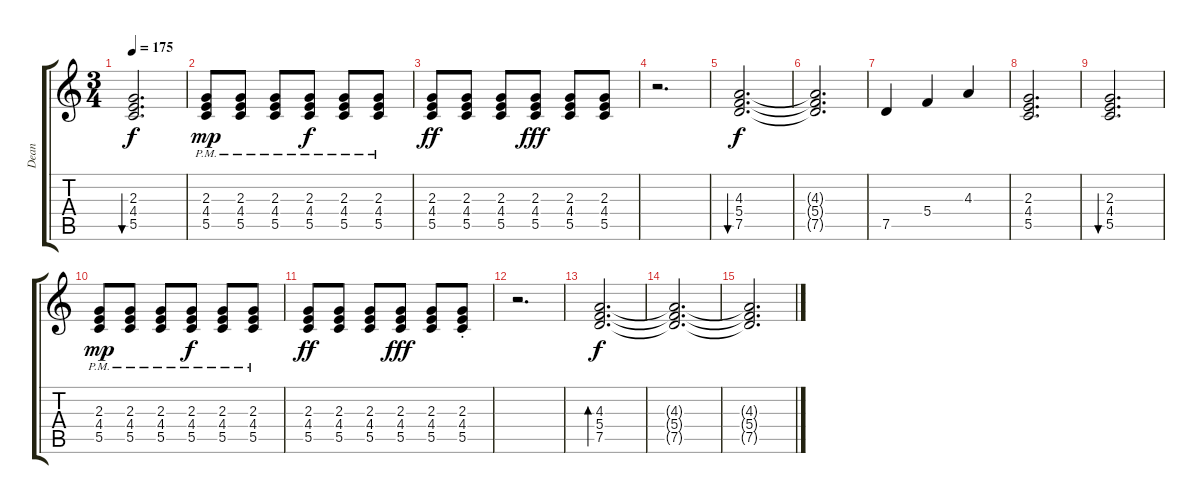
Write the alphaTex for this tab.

\track ("Dean" "Dean") {instrument distortionguitar}
\staff {score tabs}
\tuning (D4 A3 F3 C3 G2 D2) {hide}
\ts (3 4)
\tempo 175
\clef g2
\ks c
(2.3 4.4 5.5).2{d bu 480 dy f} |
(2.3{pm} 4.4{pm} 5.5{pm}).8{dy mp} (2.3{pm} 4.4{pm} 5.5{pm}).8 (2.3{pm} 4.4{pm} 5.5{pm}).8 (2.3{pm} 4.4{pm} 5.5{pm}).8{dy f} (2.3{pm} 4.4{pm} 5.5{pm}).8 (2.3{pm} 4.4{pm} 5.5{pm}).8 |
(2.3 4.4 5.5).8{dy ff} (2.3 4.4 5.5).8 (2.3 4.4 5.5).8 (2.3 4.4 5.5).8{dy fff} (2.3 4.4 5.5).8 (2.3 4.4 5.5).8 |
r.2{d} |
(4.3 5.4 7.5).2{d bu 480 dy f} |
(4.3{t} 5.4{t} 7.5{t}).2{d} |
7.5.4 5.4.4 4.3.4 |
(2.3 4.4 5.5).2{d} |
(2.3 4.4 5.5).2{d bu 480} |
(2.3{pm} 4.4{pm} 5.5{pm}).8{dy mp} (2.3{pm} 4.4{pm} 5.5{pm}).8 (2.3{pm} 4.4{pm} 5.5{pm}).8 (2.3{pm} 4.4{pm} 5.5{pm}).8{dy f} (2.3{pm} 4.4{pm} 5.5{pm}).8 (2.3{pm} 4.4{pm} 5.5{pm}).8 |
(2.3 4.4 5.5).8{dy ff} (2.3 4.4 5.5).8 (2.3 4.4 5.5).8 (2.3 4.4 5.5).8{dy fff} (2.3 4.4 5.5).8 (2.3{st} 4.4{st} 5.5{st}).8 |
r.2{d} |
(4.3 5.4 7.5).2{d bd 480 dy f} |
(4.3{t} 5.4{t} 7.5{t}).2{d} |
(4.3{t} 5.4{t} 7.5{t}).2{d}
